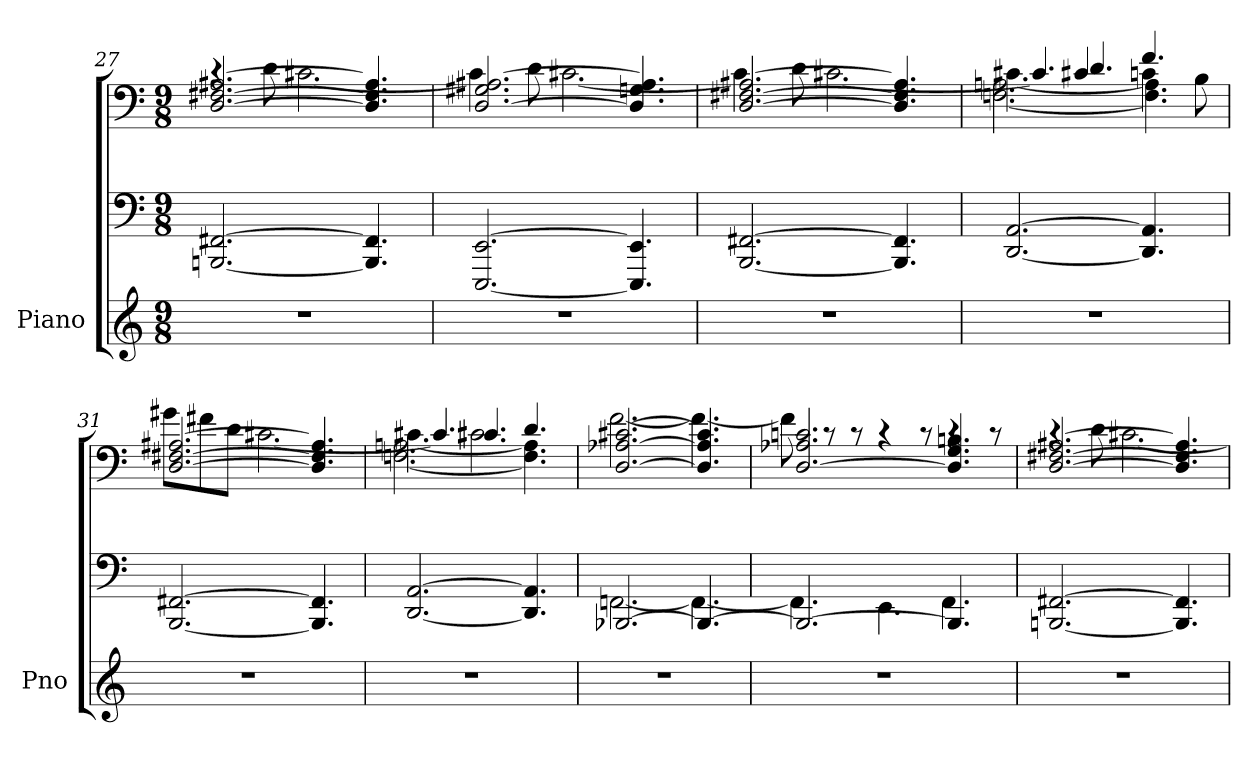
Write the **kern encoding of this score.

**kern	**kern	**kern
*part1	*part1	*part1
*staff3	*staff2	*staff1
*I"Piano	*	*
*I'Pno	*	*
*clefG2	*clefF4	*clefF4
*k[]	*k[]	*k[]
*M9/8	*M9/8	*M9/8
=27	=27	=27
*	*	*^
8%9r	[2.BBBn [2.FF#X	[2.D [2.F#X [2.A#X	4rc
.	.	.	8d
.	.	.	[2.c#X
.	4.BBB] 4.FF#]	4.D] 4.F#] 4.A#]	.
=28	=28	=28	=28
8%9r	[2.EEE [2.EE	[2.D 2.G#X [2.A#X	4c#]
.	.	.	8d
.	.	.	[2.c#X
.	4.EEE] 4.EE]	4.D] 4.Gn 4.A#]	.
=29	=29	=29	=29
8%9r	[2.BBB [2.FF#X	[2.D [2.F#X [2.A#X	4c#]
.	.	.	8d
.	.	.	[2.c#X
.	4.BBB] 4.FF#]	4.D] 4.F#] 4.A#]	.
=30	=30	=30	=30
*	*	*	*^
8%9r	[2.DD [2.AA	4.c#X\	[2.Fn [2.An	4.c#]
.	.	4.c#X/	.	4.d
.	4.DD] 4.AA]	4cn\	4.F] 4.A]	4.f
.	.	8B\	.	.
*	*	*	*v	*v
=31	=31	=31	=31
8%9r	[2.BBB [2.FF#X	[2.D [2.F#X [2.A#X	8g#XL
.	.	.	8f#X
.	.	.	8dJ
.	.	.	[2.c#X
.	4.BBB] 4.FF#]	4.D] 4.F#] 4.A#]	.
=32	=32	=32	=32
*	*	*	*^
8%9r	[2.DD [2.AA	4.c#X\	[2.Fn [2.An	4.c#]
.	.	2.c#X\	.	4.c#X
.	4.DD] 4.AA]	.	4.F] 4.A]	4.d
*	*	*	*v	*v
=33	=33	=33	=33
*	*^	*	*
8%9r	[2.BBB-X	[2.FFn	[2.D [2.A-X [2.c#X	[2.f
.	4.BBB-_	4.FF_	4.D] 4.A-] 4.c#]	4.f_
=34	=34	=34	=34	=34
8%9r	2.BBB-_	4.FF]	[2.D 2.A-X 2.cn	8f]
.	.	.	.	8rc
.	.	.	.	8rc
.	.	4.EE	.	4rc
.	.	.	.	8rc
.	4.BBB-]	4.FF	4.D] 4.G 4.Bn	4rc
.	.	.	.	8rc
*	*v	*v	*	*
=35	=35	=35	=35
8%9r	[2.BBBn [2.FF#X	[2.D [2.F#X [2.A#X	4rc
.	.	.	8d
.	.	.	[2.c#X
.	4.BBB] 4.FF#]	4.D] 4.F#] 4.A#]	.
*	*	*v	*v
=	=	=
*-	*-	*-
